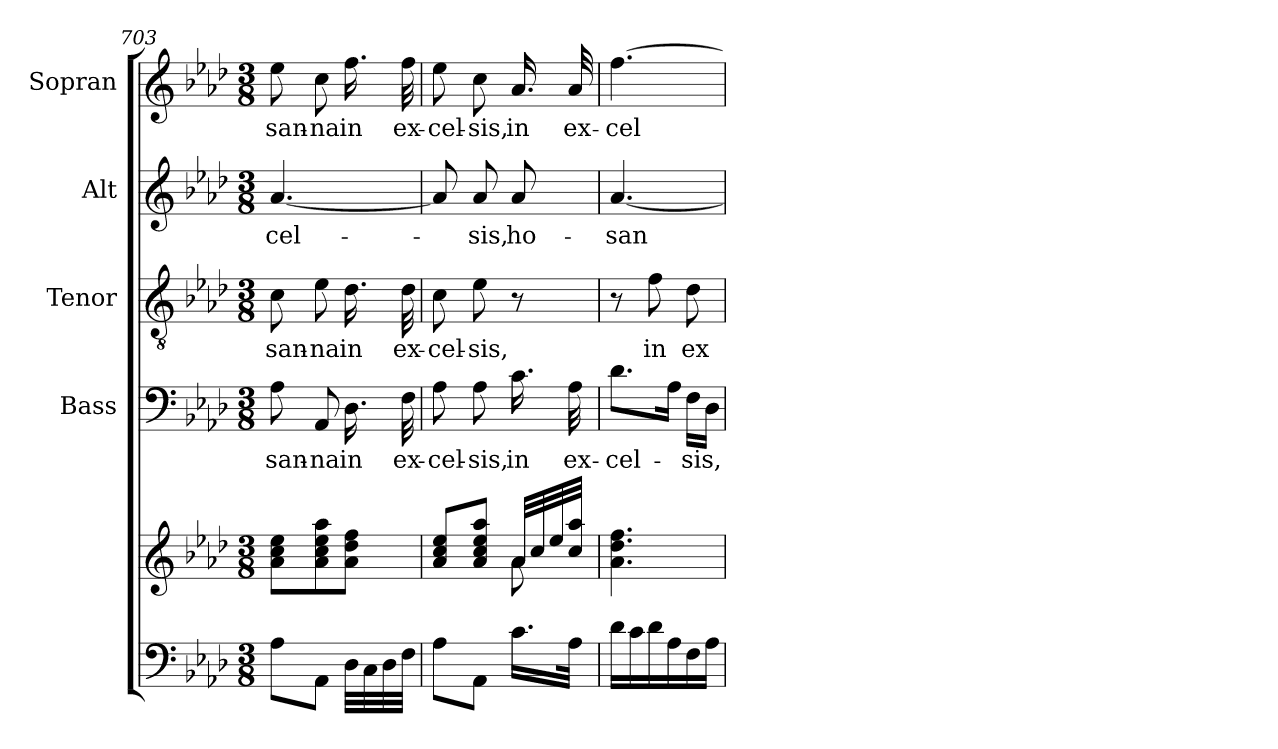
**kern	**kern	**kern	**text	**kern	**text	**kern	**text	**kern	**text
*part5	*part5	*part4	*part4	*part3	*part3	*part2	*part2	*part1	*part1
*staff6	*staff5	*staff4	*staff4	*staff3	*staff3	*staff2	*staff2	*staff1	*staff1
*	*	*I"Bass	*	*I"Tenor	*	*I"Alt	*	*I"Sopran	*
*	*	*I'B.	*	*I'T.	*	*I'A.	*	*I'S.	*
!!LO:LB:g=z
*clefF4	*clefG2	*clefF4	*	*clefGv2	*	*clefG2	*	*clefG2	*
*k[b-e-a-d-]	*k[b-e-a-d-]	*k[b-e-a-d-]	*	*k[b-e-a-d-]	*	*k[b-e-a-d-]	*	*k[b-e-a-d-]	*
*A-:	*A-:	*A-:	*	*A-:	*	*A-:	*	*A-:	*
*M3/8	*M3/8	*M3/8	*	*M3/8	*	*M3/8	*	*M3/8	*
=703	=703	=703	=703	=703	=703	=703	=703	=703	=703
!	!	!	!LO:LY:b	!	!LO:LY:b	!	!LO:LY:b	!	!LO:LY:b
8A-\L	8a-\ 8cc\ 8ee-\L	8A-\	-san-	8c\	-san-	[4.a-/	-cel-	8ee-\	-san-
!	!	!	!LO:LY:b	!	!LO:LY:b	!	!	!	!LO:LY:b
8AA-\J	8a-\ 8cc\ 8ee-\ 8aa-\	8AA-/	-na	8e-\	-na	.	.	8cc\	-na
!	!	!	!LO:LY:b	!	!LO:LY:b	!	!	!	!LO:LY:b
32D-\LLL	8a-\ 8dd-\ 8ff\J	16.D-\	in	16.d-\	in	.	.	16.ff\	in
32C\	.	.	.	.	.	.	.	.	.
32D-\	.	.	.	.	.	.	.	.	.
!	!	!	!LO:LY:b	!	!LO:LY:b	!	!	!	!LO:LY:b
32F\JJJ	.	32F\	ex-	32d-\	ex-	.	.	32ff\	ex-
=704	=704	=704	=704	=704	=704	=704	=704	=704	=704
*	*^	*	*	*	*	*	*	*	*
!	!	!	!	!LO:LY:b	!	!LO:LY:b	!	!	!	!LO:LY:b
8A-\L	8a-/ 8cc/ 8ee-/L	4ryy	8A-\	-cel-	8c\	-cel-	8a-/]	.	8ee-\	-cel-
!	!	!	!	!LO:LY:b	!	!LO:LY:b	!	!LO:LY:b	!	!LO:LY:b
8AA-\J	8a-/ 8cc/ 8ee-/ 8aa-/J	.	8A-\	-sis,	8e-\	-sis,	8a-/	-sis,	8cc\	-sis,
!	!	!	!	!LO:LY:b	!	!	!	!LO:LY:b	!	!LO:LY:b
16.c\LL	32a-/LLL	8a-\	16.c\	in	8r	.	8a-/	ho-	16.a-/	in
.	32cc/	.	.	.	.	.	.	.	.	.
.	32ee-/	.	.	.	.	.	.	.	.	.
!	!	!	!	!LO:LY:b	!	!	!	!	!	!LO:LY:b
32A-\JJk	32cc/ 32aa-/JJJ	.	32A-\	ex-	.	.	.	.	32a-/	ex-
*	*v	*v	*	*	*	*	*	*	*	*
=705	=705	=705	=705	=705	=705	=705	=705	=705	=705
!	!	!	!LO:LY:b	!	!	!	!LO:LY:b	!	!LO:LY:b
16d-\LL	4.a-\ 4.dd-\ 4.ff\	8.d-\L	-cel-	8r	.	[4.a-/	-san-	[4.ff\	-cel-
16c\	.	.	.	.	.	.	.	.	.
!	!	!	!	!	!LO:LY:b	!	!	!	!
16d-\	.	.	.	8f\	in	.	.	.	.
16A-\	.	16A-\Jk	.	.	.	.	.	.	.
!	!	!	!LO:LY:b	!	!LO:LY:b	!	!	!	!
16F\	.	16F\LL	-sis,	8d-\	ex-	.	.	.	.
16A-\JJ	.	16D-\JJ	.	.	.	.	.	.	.
=	=	=	=	=	=	=	=	=	=
*-	*-	*-	*-	*-	*-	*-	*-	*-	*-
